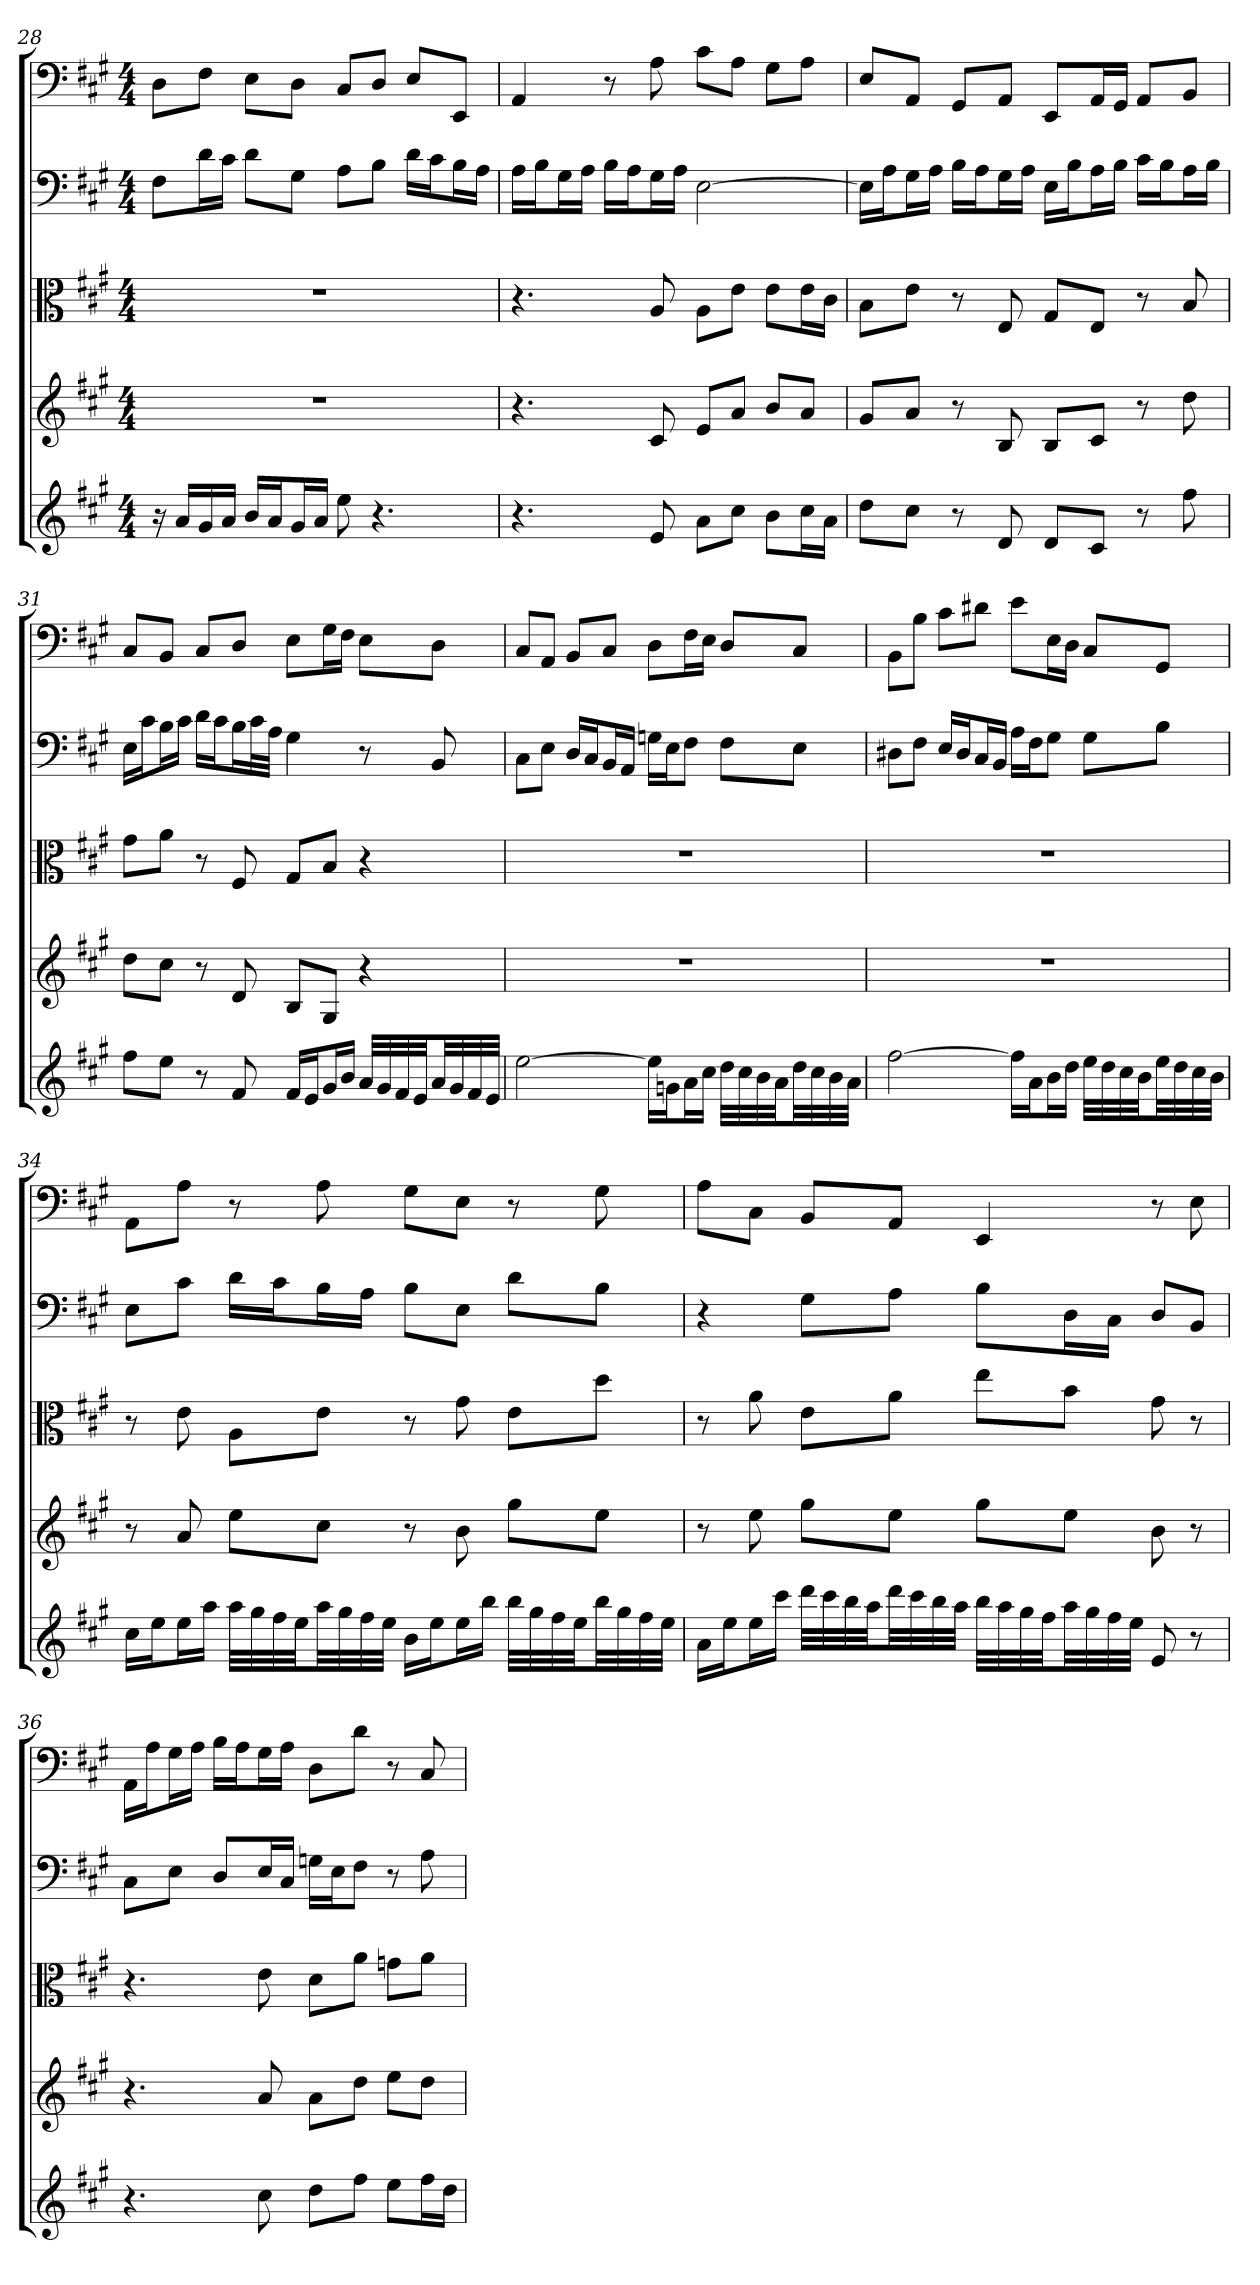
**kern	**kern	**kern	**kern	**kern
*part5	*part4	*part3	*part2	*part1
*staff5	*staff4	*staff3	*staff2	*staff1
*	*	*clefC3	*clefF4	*clefF4
*k[f#c#g#]	*k[f#c#g#]	*k[f#c#g#]	*k[f#c#g#]	*k[f#c#g#]
*A:	*A:	*A:	*A:	*A:
*M4/4	*M4/4	*M4/4	*M4/4	*M4/4
=28	=28	=28	=28	=28
16r	1r	1r	8F#\L	8D\L
16aLL	.	.	.	.
16g#	.	.	16d\L	8F#\J
16aJJ	.	.	16c#\JJ	.
16bLL	.	.	8d\L	8E\L
16aJ	.	.	.	.
16g#L	.	.	8G#\J	8D\J
16aJJ	.	.	.	.
8ee	.	.	8A\L	8C#/L
4.r	.	.	8B\J	8D/J
.	.	.	16d\LL	8E/L
.	.	.	16c#\J	.
.	.	.	16B\L	8EE/J
.	.	.	16A\JJ	.
=29	=29	=29	=29	=29
4.r	4.r	4.r	16A\LL	4AA
.	.	.	16B\J	.
.	.	.	16G#\L	.
.	.	.	16A\JJ	.
.	.	.	16B\LL	8r
.	.	.	16A\J	.
8e	8c#	8A	16G#\L	8A
.	.	.	16A\JJ	.
8aL	8eL	8A\L	[2E	8c#\L
8cc#J	8aJ	8e\J	.	8A\J
8bL	8bL	8e\L	.	8G#\L
16cc#L	8aJ	16e\L	.	8A\J
16aJJ	.	16c#\JJ	.	.
=30	=30	=30	=30	=30
8ddL	8g#L	8B\L	16E\LL]	8E/L
.	.	.	16A\J	.
8cc#J	8aJ	8e\J	16G#\L	8AA/J
.	.	.	16A\JJ	.
8r	8r	8r	16B\LL	8GG#/L
.	.	.	16A\J	.
8d	8B	8E	16G#\L	8AA/J
.	.	.	16A\JJ	.
8dL	8BL	8G#/L	16E\LL	8EE/L
.	.	.	16B\J	.
8c#J	8c#J	8E/J	16A\L	16AA/L
.	.	.	16B\JJ	16GG#/JJ
8r	8r	8r	16c#\LL	8AA/L
.	.	.	16B\J	.
8ff#	8dd	8B	16A\L	8BB/J
.	.	.	16B\JJ	.
=31	=31	=31	=31	=31
8ff#L	8ddL	8g#\L	16E\LL	8C#/L
.	.	.	16c#\J	.
8eeJ	8cc#J	8a\J	16B\L	8BB/J
.	.	.	16c#\JJ	.
8r	8r	8r	16d\LL	8C#/L
.	.	.	16c#\J	.
8f#	8d	8F#	16B\L	8D/J
.	.	.	32c#\L	.
.	.	.	32A\JJJ	.
16f#LL	8BL	8G#/L	4G#	8E\L
16eJ	.	.	.	.
16g#L	8G#J	8B/J	.	16G#\L
16bJJ	.	.	.	16F#\JJ
32aLLL	4r	4r	8r	8E\L
32g#	.	.	.	.
32f#	.	.	.	.
32eJJ	.	.	.	.
32aLL	.	.	8BB	8D\J
32g#	.	.	.	.
32f#	.	.	.	.
32eJJJ	.	.	.	.
=32	=32	=32	=32	=32
[2ee	1r	1r	8C#\L	8C#/L
.	.	.	8E\J	8AA/J
.	.	.	16D/LL	8BB/L
.	.	.	16C#/J	.
.	.	.	16BB/L	8C#/J
.	.	.	16AA/JJ	.
16eeLL]	.	.	16Gn\LL	8D\L
16gnJ	.	.	16E\J	.
16aL	.	.	8F#\J	16F#\L
16cc#JJ	.	.	.	16E\JJ
32ddLLL	.	.	8F#\L	8D/L
32cc#	.	.	.	.
32b	.	.	.	.
32aJJ	.	.	.	.
32ddLL	.	.	8E\J	8C#/J
32cc#	.	.	.	.
32b	.	.	.	.
32aJJJ	.	.	.	.
=33	=33	=33	=33	=33
[2ff#	1r	1r	8D#X\L	8BB\L
.	.	.	8F#\J	8B\J
.	.	.	16E/LL	8c#\L
.	.	.	16D#/J	.
.	.	.	16C#/L	8d#X\J
.	.	.	16BB/JJ	.
16ff#LL]	.	.	16A\LL	8e\L
16aJ	.	.	16F#\J	.
16bL	.	.	8G#\J	16E\L
16ddJJ	.	.	.	16D\JJ
32eeLLL	.	.	8G#\L	8C#/L
32dd	.	.	.	.
32cc#	.	.	.	.
32bJJ	.	.	.	.
32eeLL	.	.	8B\J	8GG#/J
32dd	.	.	.	.
32cc#	.	.	.	.
32bJJJ	.	.	.	.
=34	=34	=34	=34	=34
16cc#LL	8r	8r	8E\L	8AA\L
16eeJ	.	.	.	.
16eeL	8a	8e	8c#\J	8A\J
16aaJJ	.	.	.	.
32aaLLL	8eeL	8A\L	16d\LL	8r
32gg#	.	.	.	.
32ff#	.	.	16c#\J	.
32eeJJ	.	.	.	.
32aaLL	8cc#J	8e\J	16B\L	8A
32gg#	.	.	.	.
32ff#	.	.	16A\JJ	.
32eeJJJ	.	.	.	.
16bLL	8r	8r	8B\L	8G#\L
16eeJ	.	.	.	.
16eeL	8b	8g#	8E\J	8E\J
16bbJJ	.	.	.	.
32bbLLL	8gg#L	8e\L	8d\L	8r
32gg#	.	.	.	.
32ff#	.	.	.	.
32eeJJ	.	.	.	.
32bbLL	8eeJ	8dd\J	8B\J	8G#
32gg#	.	.	.	.
32ff#	.	.	.	.
32eeJJJ	.	.	.	.
=35	=35	=35	=35	=35
16aLL	8r	8r	4r	8A\L
16eeJ	.	.	.	.
16eeL	8ee	8a	.	8C#\J
16ccc#JJ	.	.	.	.
32dddLLL	8gg#L	8e\L	8G#\L	8BB/L
32ccc#	.	.	.	.
32bb	.	.	.	.
32aaJJ	.	.	.	.
32dddLL	8eeJ	8a\J	8A\J	8AA/J
32ccc#	.	.	.	.
32bb	.	.	.	.
32aaJJJ	.	.	.	.
32bbLLL	8gg#L	8ee\L	8B\L	4EE
32aa	.	.	.	.
32gg#	.	.	.	.
32ff#JJ	.	.	.	.
32aaLL	8eeJ	8b\J	16D\L	.
32gg#	.	.	.	.
32ff#	.	.	16C#\JJ	.
32eeJJJ	.	.	.	.
8e	8b	8g#	8D/L	8r
8r	8r	8r	8BB/J	8E
=36	=36	=36	=36	=36
4.r	4.r	4.r	8C#\L	16AA\LL
.	.	.	.	16A\J
.	.	.	8E\J	16G#\L
.	.	.	.	16A\JJ
.	.	.	8D/L	16B\LL
.	.	.	.	16A\J
8cc#	8a	8e	16E/L	16G#\L
.	.	.	16C#/JJ	16A\JJ
8ddL	8aL	8d\L	16Gn\LL	8D\L
.	.	.	16E\J	.
8ff#J	8ddJ	8a\J	8F#\J	8d\J
8eeL	8eeL	8gn\L	8r	8r
16ff#L	8ddJ	8a\J	8A	8C#
16ddJJ	.	.	.	.
=	=	=	=	=
*-	*-	*-	*-	*-
